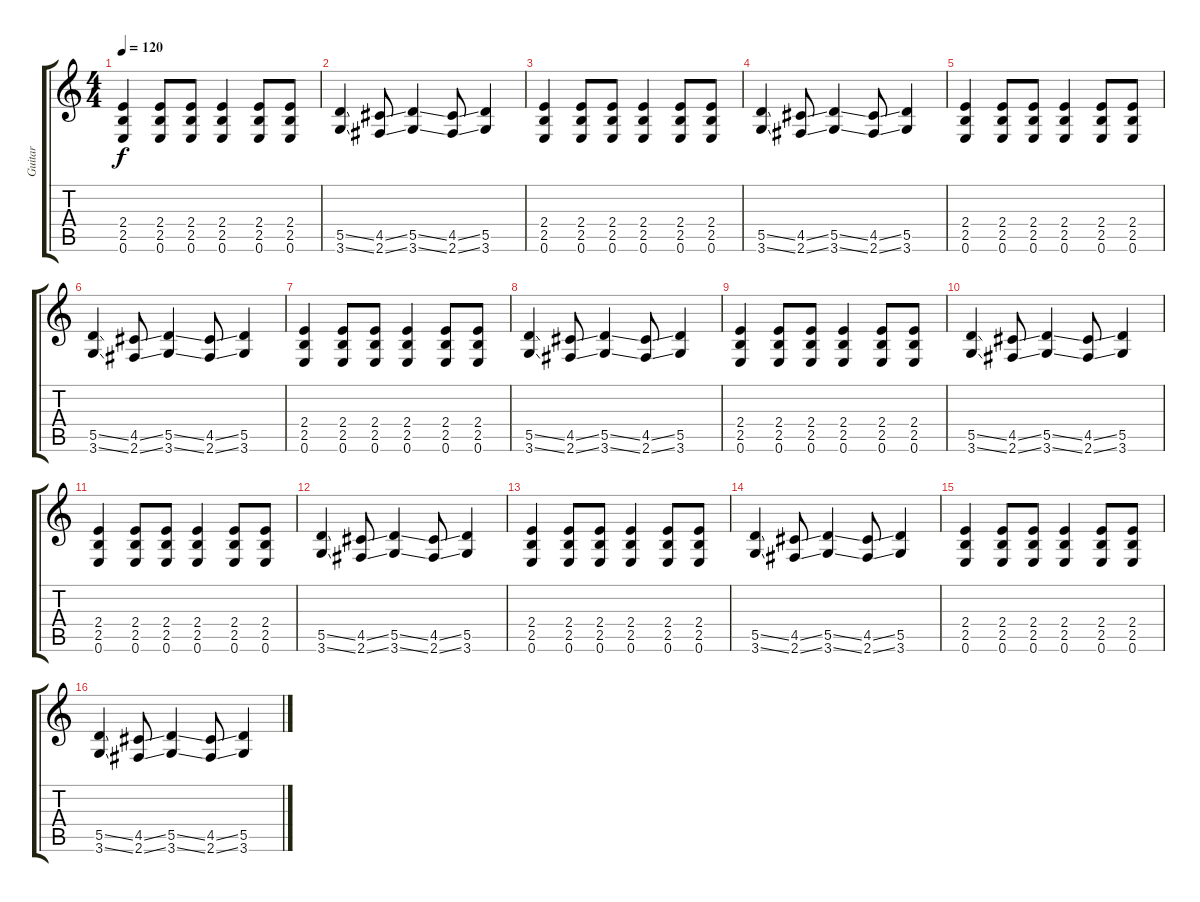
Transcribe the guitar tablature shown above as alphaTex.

\track ("Guitar" "Guitar") {instrument distortionguitar}
\staff {score tabs}
\tuning (E4 B3 G3 D3 A2 E2) {hide}
\ts (4 4)
\tempo 120
\clef g2
\ks c
(2.4 2.5 0.6).4{dy f instrument distortionguitar} (2.4 2.5 0.6).8 (2.4 2.5 0.6).8 (2.4 2.5 0.6).4 (2.4 2.5 0.6).8 (2.4 2.5 0.6).8 |
(5.5{ss} 3.6{ss}).4 (4.5{ss} 2.6{ss}).8 (5.5{ss} 3.6{ss}).4 (4.5{ss} 2.6{ss}).8 (5.5 3.6).4 |
(2.4 2.5 0.6).4 (2.4 2.5 0.6).8 (2.4 2.5 0.6).8 (2.4 2.5 0.6).4 (2.4 2.5 0.6).8 (2.4 2.5 0.6).8 |
(5.5{ss} 3.6{ss}).4 (4.5{ss} 2.6{ss}).8 (5.5{ss} 3.6{ss}).4 (4.5{ss} 2.6{ss}).8 (5.5 3.6).4 |
(2.4 2.5 0.6).4 (2.4 2.5 0.6).8 (2.4 2.5 0.6).8 (2.4 2.5 0.6).4 (2.4 2.5 0.6).8 (2.4 2.5 0.6).8 |
(5.5{ss} 3.6{ss}).4 (4.5{ss} 2.6{ss}).8 (5.5{ss} 3.6{ss}).4 (4.5{ss} 2.6{ss}).8 (5.5 3.6).4 |
(2.4 2.5 0.6).4 (2.4 2.5 0.6).8 (2.4 2.5 0.6).8 (2.4 2.5 0.6).4 (2.4 2.5 0.6).8 (2.4 2.5 0.6).8 |
(5.5{ss} 3.6{ss}).4 (4.5{ss} 2.6{ss}).8 (5.5{ss} 3.6{ss}).4 (4.5{ss} 2.6{ss}).8 (5.5 3.6).4 |
(2.4 2.5 0.6).4 (2.4 2.5 0.6).8 (2.4 2.5 0.6).8 (2.4 2.5 0.6).4 (2.4 2.5 0.6).8 (2.4 2.5 0.6).8 |
(5.5{ss} 3.6{ss}).4 (4.5{ss} 2.6{ss}).8 (5.5{ss} 3.6{ss}).4 (4.5{ss} 2.6{ss}).8 (5.5 3.6).4 |
(2.4 2.5 0.6).4 (2.4 2.5 0.6).8 (2.4 2.5 0.6).8 (2.4 2.5 0.6).4 (2.4 2.5 0.6).8 (2.4 2.5 0.6).8 |
(5.5{ss} 3.6{ss}).4 (4.5{ss} 2.6{ss}).8 (5.5{ss} 3.6{ss}).4 (4.5{ss} 2.6{ss}).8 (5.5 3.6).4 |
(2.4 2.5 0.6).4 (2.4 2.5 0.6).8 (2.4 2.5 0.6).8 (2.4 2.5 0.6).4 (2.4 2.5 0.6).8 (2.4 2.5 0.6).8 |
(5.5{ss} 3.6{ss}).4 (4.5{ss} 2.6{ss}).8 (5.5{ss} 3.6{ss}).4 (4.5{ss} 2.6{ss}).8 (5.5 3.6).4 |
(2.4 2.5 0.6).4 (2.4 2.5 0.6).8 (2.4 2.5 0.6).8 (2.4 2.5 0.6).4 (2.4 2.5 0.6).8 (2.4 2.5 0.6).8 |
(5.5{ss} 3.6{ss}).4 (4.5{ss} 2.6{ss}).8 (5.5{ss} 3.6{ss}).4 (4.5{ss} 2.6{ss}).8 (5.5 3.6).4
